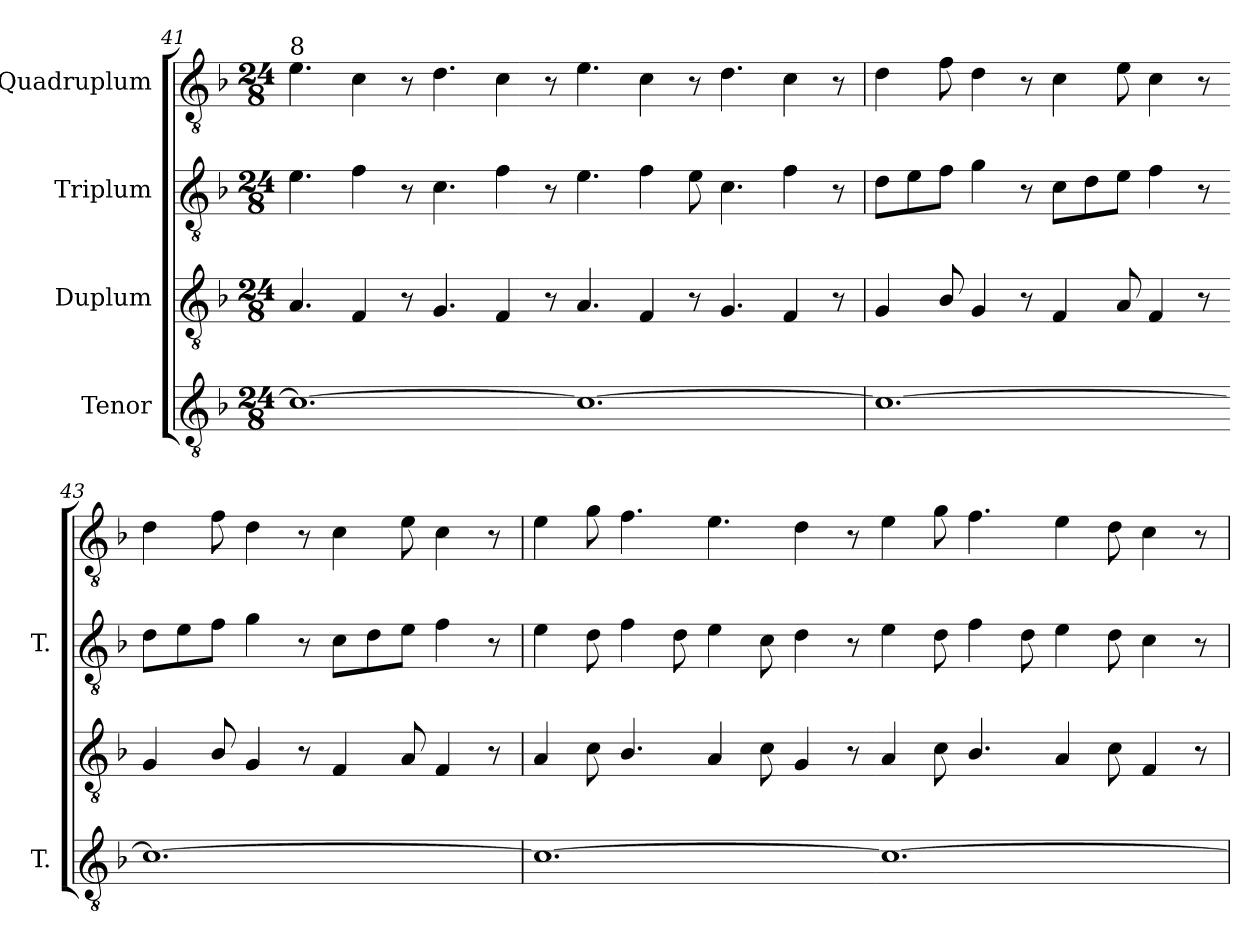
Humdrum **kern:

**kern	**kern	**kern	**kern
*part4	*part3	*part2	*part1
*staff4	*staff3	*staff2	*staff1
*I"Tenor	*I"Duplum	*I"Triplum	*I"Quadruplum
*I'T.	*	*I'T.	*
!!LO:LB:g=z
*clefGv2	*clefGv2	*clefGv2	*clefGv2
*ITrd7c12	*ITrd7c12	*ITrd7c12	*ITrd7c12
*k[b-]	*k[b-]	*k[b-]	*k[b-]
*F:	*F:	*F:	*F:
*M24/8	*M24/8	*M24/8	*M24/8
=41	=41	=41	=41
!	!	!	!LO:TX:a:t=8
1.Ci_	4.AAi/	4.Ei\	4.Ei\
.	4FFi/	4Fi\	4Ci\
.	8r	8r	8r
.	4.GGi/	4.Ci\	4.Di\
.	4FFi/	4Fi\	4Ci\
.	8r	8r	8r
1.Ci_	4.AAi/	4.Ei\	4.Ei\
.	4FFi/	4Fi\	4Ci\
.	8r	8Ei\	8r
.	4.GGi/	4.Ci\	4.Di\
.	4FFi/	4Fi\	4Ci\
.	8r	8r	8r
=42	=42	=42	=42
1.Ci_	4GGi/	8Di\L	4Di\
.	.	8Ei\	.
.	8BB-i/	8Fi\J	8Fi\
.	4GGi/	4Gi\	4Di\
.	8r	8r	8r
.	4FFi/	8Ci\L	4Ci\
.	.	8Di\	.
.	8AAi/	8Ei\J	8Ei\
.	4FFi/	4Fi\	4Ci\
.	8r	8r	8r
!!LO:PB:g=z
=43-	=43-	=43-	=43-
1.Ci_	4GGi/	8Di\L	4Di\
.	.	8Ei\	.
.	8BB-i/	8Fi\J	8Fi\
.	4GGi/	4Gi\	4Di\
.	8r	8r	8r
.	4FFi/	8Ci\L	4Ci\
.	.	8Di\	.
.	8AAi/	8Ei\J	8Ei\
.	4FFi/	4Fi\	4Ci\
.	8r	8r	8r
=44	=44	=44	=44
1.Ci_	4AAi/	4Ei\	4Ei\
.	8Ci\	8Di\	8Gi\
.	4.BB-i/	4Fi\	4.Fi\
.	.	8Di\	.
.	4AAi/	4Ei\	4.Ei\
.	8Ci\	8Ci\	.
.	4GGi/	4Di\	4Di\
.	8r	8r	8r
1.Ci_	4AAi/	4Ei\	4Ei\
.	8Ci\	8Di\	8Gi\
.	4.BB-i/	4Fi\	4.Fi\
.	.	8Di\	.
.	4AAi/	4Ei\	4Ei\
.	8Ci\	8Di\	8Di\
.	4FFi/	4Ci\	4Ci\
.	8r	8r	8r
=	=	=	=
*-	*-	*-	*-
